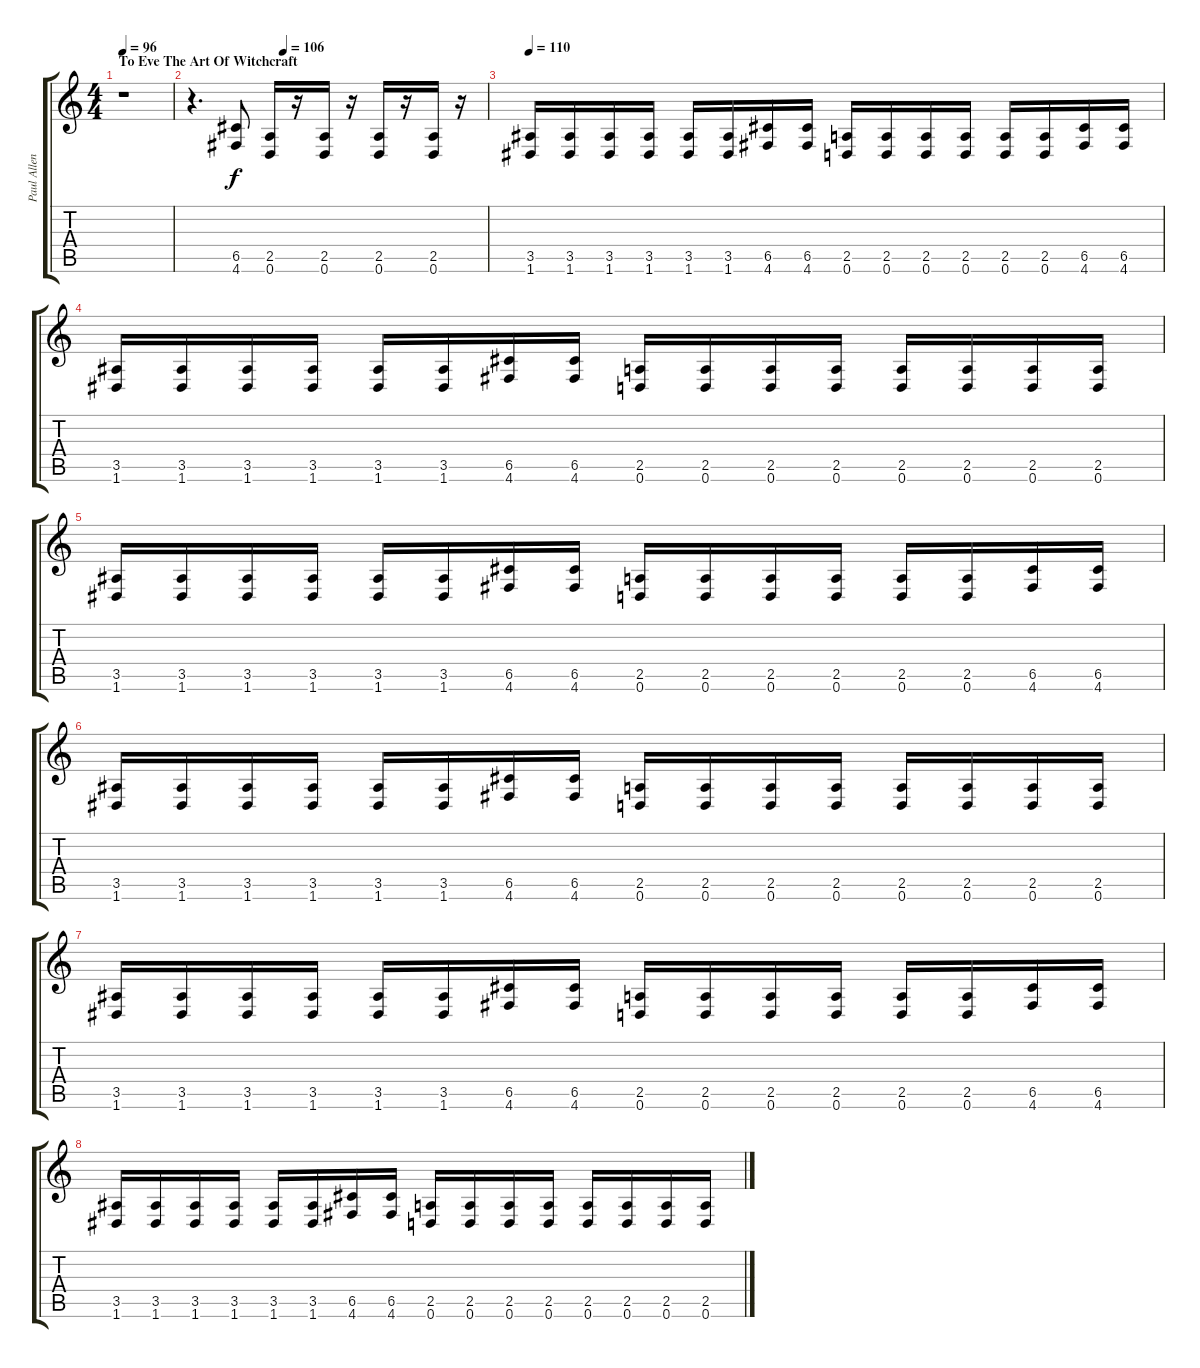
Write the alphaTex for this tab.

\track ("Paul Allender (Guitar)" "Paul Allen") {instrument overdrivenguitar}
\staff {score tabs}
\tuning (D4 A3 F3 C3 G2 D2) {hide}
\ts (4 4)
\section ("" "To Eve The Art Of Witchcraft")
\tempo 96
\clef g2
\ks c
r.1{dy f instrument overdrivenguitar} |
\tempo (106 0.3125)
r.4{d} (6.5 4.6).8 (2.5 0.6).16 r.16 (2.5 0.6).16 r.16 (2.5 0.6).16 r.16 (2.5 0.6).16 r.16 |
\tempo 110
(3.5 1.6).16 (3.5 1.6).16 (3.5 1.6).16 (3.5 1.6).16 (3.5 1.6).16 (3.5 1.6).16 (6.5 4.6).16 (6.5 4.6).16 (2.5 0.6).16 (2.5 0.6).16 (2.5 0.6).16 (2.5 0.6).16 (2.5 0.6).16 (2.5 0.6).16 (6.5 4.6).16 (6.5 4.6).16 |
(3.5 1.6).16 (3.5 1.6).16 (3.5 1.6).16 (3.5 1.6).16 (3.5 1.6).16 (3.5 1.6).16 (6.5 4.6).16 (6.5 4.6).16 (2.5 0.6).16 (2.5 0.6).16 (2.5 0.6).16 (2.5 0.6).16 (2.5 0.6).16 (2.5 0.6).16 (2.5 0.6).16 (2.5 0.6).16 |
(3.5 1.6).16 (3.5 1.6).16 (3.5 1.6).16 (3.5 1.6).16 (3.5 1.6).16 (3.5 1.6).16 (6.5 4.6).16 (6.5 4.6).16 (2.5 0.6).16 (2.5 0.6).16 (2.5 0.6).16 (2.5 0.6).16 (2.5 0.6).16 (2.5 0.6).16 (6.5 4.6).16 (6.5 4.6).16 |
(3.5 1.6).16 (3.5 1.6).16 (3.5 1.6).16 (3.5 1.6).16 (3.5 1.6).16 (3.5 1.6).16 (6.5 4.6).16 (6.5 4.6).16 (2.5 0.6).16 (2.5 0.6).16 (2.5 0.6).16 (2.5 0.6).16 (2.5 0.6).16 (2.5 0.6).16 (2.5 0.6).16 (2.5 0.6).16 |
(3.5 1.6).16 (3.5 1.6).16 (3.5 1.6).16 (3.5 1.6).16 (3.5 1.6).16 (3.5 1.6).16 (6.5 4.6).16 (6.5 4.6).16 (2.5 0.6).16 (2.5 0.6).16 (2.5 0.6).16 (2.5 0.6).16 (2.5 0.6).16 (2.5 0.6).16 (6.5 4.6).16 (6.5 4.6).16 |
(3.5 1.6).16 (3.5 1.6).16 (3.5 1.6).16 (3.5 1.6).16 (3.5 1.6).16 (3.5 1.6).16 (6.5 4.6).16 (6.5 4.6).16 (2.5 0.6).16 (2.5 0.6).16 (2.5 0.6).16 (2.5 0.6).16 (2.5 0.6).16 (2.5 0.6).16 (2.5 0.6).16 (2.5 0.6).16
